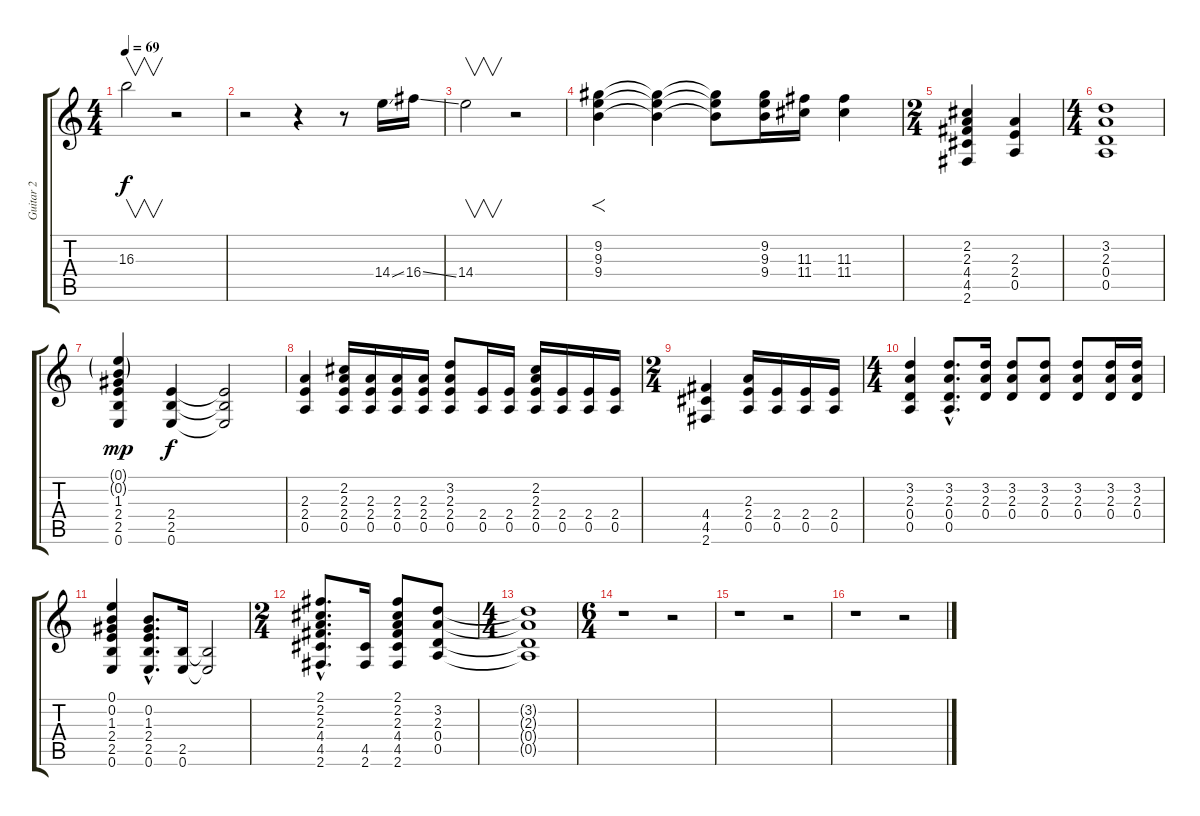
\track ("Guitar 2" "Guitar 2") {instrument distortionguitar}
\staff {score tabs}
\tuning (E4 B3 G3 D3 A2 E2) {hide}
\ts (4 4)
\tempo 69
\clef g2
\ks c
16.3.2{v dy f} r.2 |
r.2 r.4 r.8 14.4{ss}.16 16.4{ss}.16 |
14.4.2{v} r.2 |
(9.2 9.3 9.4).4{f} (9.2{t} 9.3{t} 9.4{t}).4 (9.2{t} 9.3{t} 9.4{t}).8 (9.2 9.3 9.4).16 (11.3 11.4).16 (11.3 11.4).4 |
\ts (2 4)
(2.2 2.3 4.4 4.5 2.6).4 (2.3 2.4 0.5).4 |
\ts (4 4)
(3.2 2.3 0.4 0.5).1 |
(0.1{g} 0.2{g} 1.3 2.4 2.5 0.6).4{dy mp} (2.4 2.5 0.6).4{dy f} (2.4{t} 2.5{t} 0.6{t}).2 |
(2.3 2.4 0.5).4 (2.2 2.3 2.4 0.5).16 (2.3 2.4 0.5).16 (2.3 2.4 0.5).16 (2.3 2.4 0.5).16 (3.2 2.3 2.4 0.5).8 (2.4 0.5).16 (2.4 0.5).16 (2.2 2.3 2.4 0.5).16 (2.4 0.5).16 (2.4 0.5).16 (2.4 0.5).16 |
\ts (2 4)
(4.4 4.5 2.6).4 (2.3 2.4 0.5).16 (2.4 0.5).16 (2.4 0.5).16 (2.4 0.5).16 |
\ts (4 4)
(3.2 2.3 0.4 0.5).4 (3.2{hac} 2.3{hac} 0.4{hac} 0.5{hac}).8{d} (3.2 2.3 0.4).16 (3.2 2.3 0.4).8 (3.2 2.3 0.4).8 (3.2 2.3 0.4).8 (3.2 2.3 0.4).16 (3.2 2.3 0.4).16 |
(0.1 0.2 1.3 2.4 2.5 0.6).4 (0.2{hac} 1.3{hac} 2.4{hac} 2.5{hac} 0.6{hac}).8{d} (2.5 0.6).16 (2.5{t} 0.6{t}).2 |
\ts (2 4)
(2.1{hac} 2.2{hac} 2.3{hac} 4.4{hac} 4.5{hac} 2.6{hac}).8{d} (4.5 2.6).16 (2.1 2.2 2.3 4.4 4.5 2.6).8 (3.2 2.3 0.4 0.5).8 |
\ts (4 4)
(3.2{t} 2.3{t} 0.4{t} 0.5{t}).1 |
\ts (6 4)
r.1 r.2 |
r.1 r.2 |
r.1 r.2
